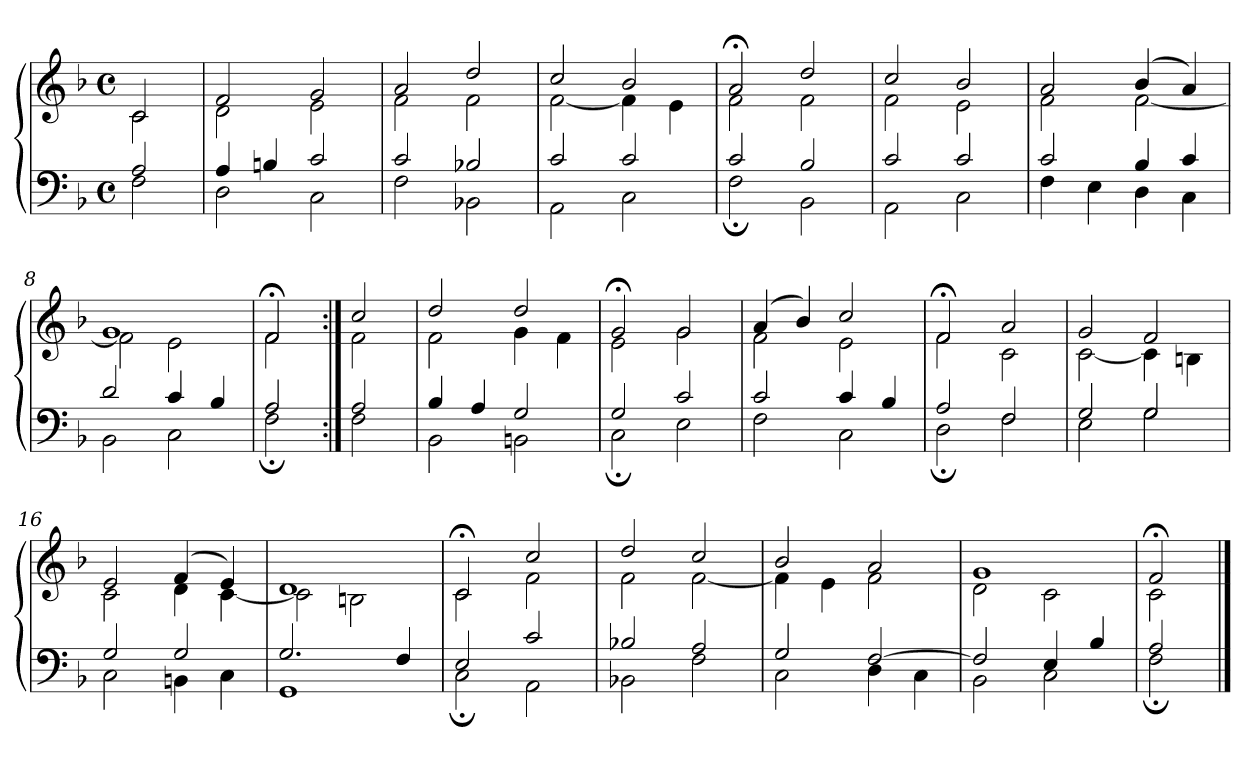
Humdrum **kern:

**kern	**kern
*part1	*part1
*staff2	*staff1
*clefF4	*clefG2
*k[b-]	*k[b-]
*M4/4	*M4/4
*met(c)	*met(c)
=1	=1
*^	*^
2A	2F	2c	2c
=2	=2	=2	=2
4A	2D	2f	2d
4Bn	.	.	.
2c	2C	2g	2e
=3	=3	=3	=3
2c	2F	2a	2f
2B-X	2BB-X	2dd	2f
=4	=4	=4	=4
2c	2AA	2cc	[2f
2c	2C	2b-	4f]
.	.	.	4e
=5	=5	=5	=5
2c	2F;	2a;<	2f
2B-	2BB-	2dd	2f
=6	=6	=6	=6
2c	2AA	2cc	2f
2c	2C	2b-	2e
=7	=7	=7	=7
2c	4F	2a	2f
.	4E	.	.
4B-	4D	(4b-	[2f
4c	4C	4a)	.
=8	=8	=8	=8
2d	2BB-	1g	2f]
4c	2C	.	2e
4B-	.	.	.
!!LO:LB:g=z	!!
=9	=9	=9	=9
2A	2F;	2f;<	2f
=10:|!	=10:|!	=10:|!	=10:|!
2A	2F	2cc	2f
=11	=11	=11	=11
4B-	2BB-	2dd	2f
4A	.	.	.
2G	2BBn	2dd	4g
.	.	.	4f
=12	=12	=12	=12
2G	2C;	2g;<	2e
2c	2E	2g	2g
=13	=13	=13	=13
2c	2F	(4a	2f
.	.	4b-)	.
4c	2C	2cc	2e
4B-	.	.	.
=14	=14	=14	=14
2A	2D;	2f;<	2f
2F	2F	2a	2c
=15	=15	=15	=15
2G	2E	2g	[2c
2G	2G	2f	4c]
.	.	.	4Bn
=16	=16	=16	=16
2G	2C	2e	2c
2G	4BBn	(4f	4d
.	4C	4e)	[4c
!!LO:LB:g=z	!!
=17	=17	=17	=17
2.G	1GG	1d	2c]
.	.	.	2Bn
4F	.	.	.
=18	=18	=18	=18
2E	2C;	2c;<	2c
2c	2AA	2cc	2f
=19	=19	=19	=19
2B-X	2BB-X	2dd	2f
2A	2F	2cc	[2f
=20	=20	=20	=20
2G	2C	2b-	4f]
.	.	.	4e
[2F	4D	2a	2f
.	4C	.	.
=21	=21	=21	=21
2F]	2BB-	1g	2d
4E	2C	.	2c
4B-	.	.	.
=22	=22	=22	=22
2A	2F;	2f;<	2c
*v	*v	*	*
*	*v	*v
==	==
*-	*-
